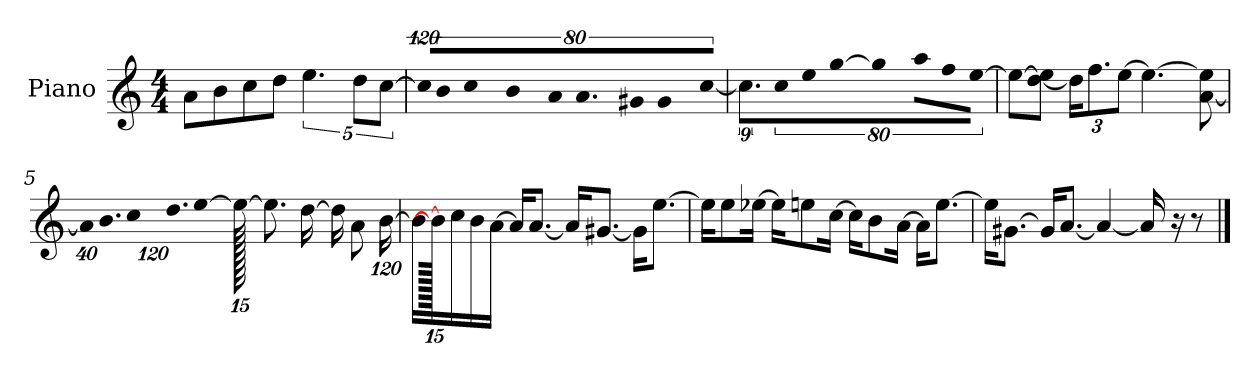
**kern
*part1
*staff1
*I"Piano
*I'P-no
*clefG2
*k[]
*M4/4
*MM90
=1
8a\L
8b\
8cc\
8dd\J
5.ee\
10dd\L
[10cc\J
=2
!LO:N:vis=16
1920%107cc/KL]
!LO:N:vis=8
640%71b/
!LO:N:vis=16
1920%107cc/L
!LO:N:vis=16
1920%107b/J
!LO:N:vis=8
640%71a/
9.a/
!LO:N:vis=8
640%71g#X/J
!LO:N:vis=4
1920%427g#/
!LO:N:vis=8
[640%71cc\
=3
9.cc\L]
!LO:N:vis=8
640%71cc\
!LO:N:vis=8
640%71ee\
!LO:N:vis=16
[1920%107gg\Jk
!LO:N:vis=4
1920%427gg\]
!LO:N:vis=8
640%71aa\L
!LO:N:vis=8
640%71ff\
!LO:N:vis=8
[640%71ee\J
=4
8ee\L_
[8dd\ 8ee\]J
*Xbrackettup
24dd\KL]
12.ff\
[12ee\J
4.ee\_
[8a\ 8ee\]
!!LO:LB:g=z
=5
!LO:N:vis=32
640%23a\KLL]
!LO:N:vis=16.
960%103b\J
!LO:N:vis=8
960%137cc\
!LO:N:vis=16.
960%103dd\L
[384%41ee\J
1920ee\_
8.ee\L]
[16dd\Jk
16dd\KL]
8a\
[1920%119b\Jk
=6
16b\LL]
1920b\_
16cc\
16b\
[16a\JJ
16a/KL]
[8.a/J
16a/KL]
[8.g#X/J
16g#\KL]
[8.ee\J
=7
16ee\KL]
8ee\
[16ee-X\Jk
16ee-\KL]
8een\
[16cc\Jk
16cc\KL]
8b\
[16a\Jk
16a\KL]
[8.ee\J
!!LO:LB:g=z
=8
16ee\KL]
[8.g#X\J
16g#/KL]
[8.a/J
4a/_
16a/]
16r
8r
==
*-
